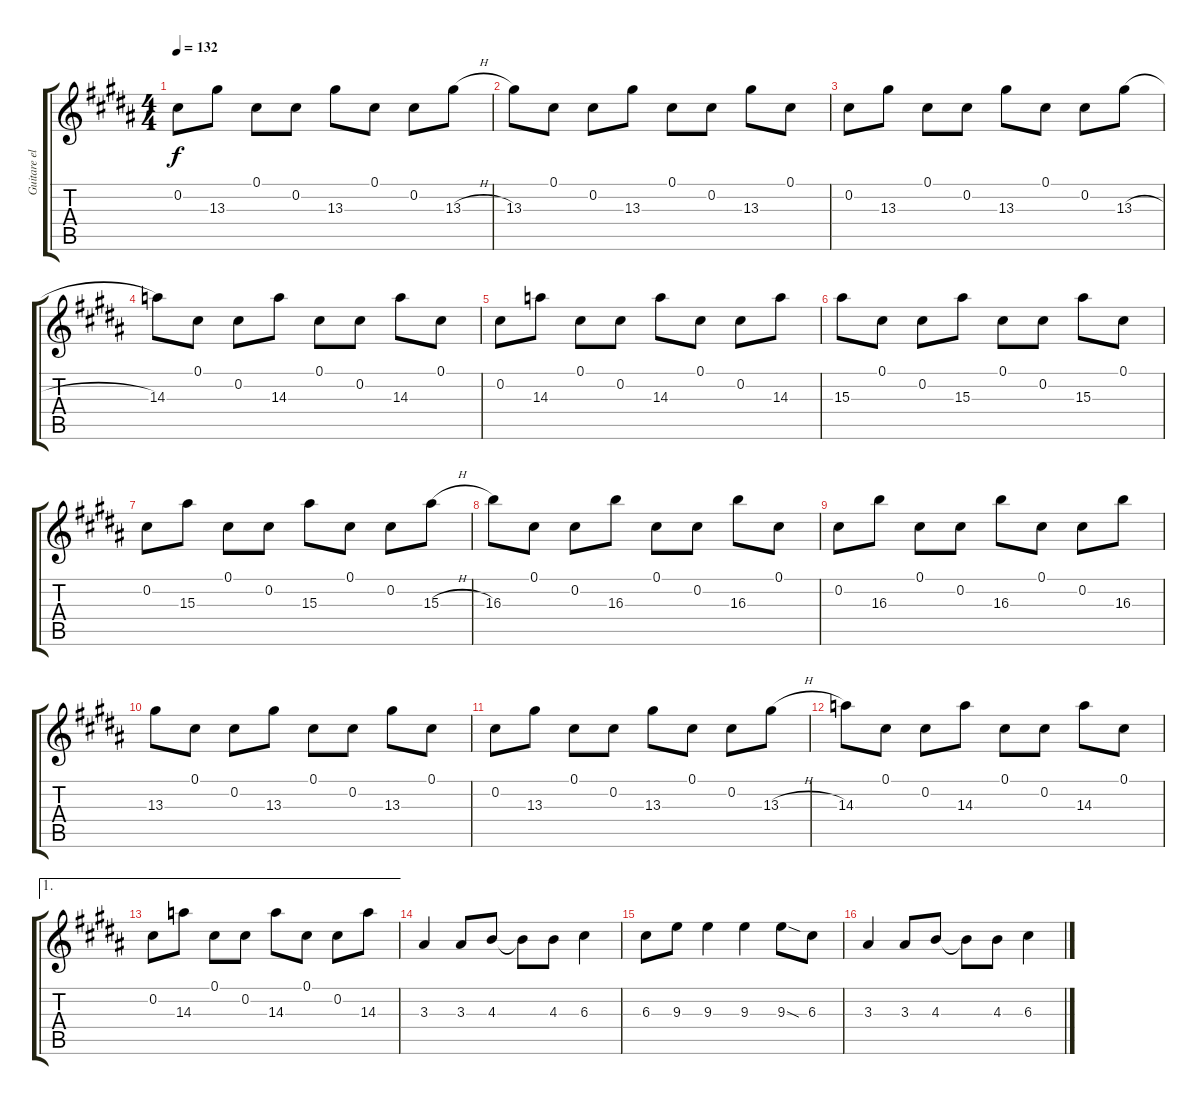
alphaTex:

\track ("Guitare elec. (Jon Buckland)" "Guitare el") {instrument overdrivenguitar}
\staff {score tabs}
\tuning (Db4 Db4 G3 D3 A2 E2) {hide}
\ts (4 4)
\tempo 132
\clef g2
\ks b
0.2.8{dy f} 13.3.8 0.1.8 0.2.8 13.3.8 0.1.8 0.2.8 13.3{h}.8 |
13.3.8 0.1.8 0.2.8 13.3.8 0.1.8 0.2.8 13.3.8 0.1.8 |
0.2.8 13.3.8 0.1.8 0.2.8 13.3.8 0.1.8 0.2.8 13.3{h}.8 |
14.3.8 0.1.8 0.2.8 14.3.8 0.1.8 0.2.8 14.3.8 0.1.8 |
0.2.8 14.3.8 0.1.8 0.2.8 14.3.8 0.1.8 0.2.8 14.3.8 |
15.3.8 0.1.8 0.2.8 15.3.8 0.1.8 0.2.8 15.3.8 0.1.8 |
0.2.8 15.3.8 0.1.8 0.2.8 15.3.8 0.1.8 0.2.8 15.3{h}.8 |
16.3.8 0.1.8 0.2.8 16.3.8 0.1.8 0.2.8 16.3.8 0.1.8 |
0.2.8 16.3.8 0.1.8 0.2.8 16.3.8 0.1.8 0.2.8 16.3.8 |
13.3.8 0.1.8 0.2.8 13.3.8 0.1.8 0.2.8 13.3.8 0.1.8 |
0.2.8 13.3.8 0.1.8 0.2.8 13.3.8 0.1.8 0.2.8 13.3{h}.8 |
14.3.8 0.1.8 0.2.8 14.3.8 0.1.8 0.2.8 14.3.8 0.1.8 |
\ae 1
0.2.8 14.3.8 0.1.8 0.2.8 14.3.8 0.1.8 0.2.8 14.3.8 |
3.3.4 3.3.8 4.3.8 4.3{t}.8 4.3.8 6.3.4 |
6.3.8 9.3.8 9.3.4 9.3.4 9.3{sod}.8 6.3.8 |
3.3.4 3.3.8 4.3.8 4.3{t}.8 4.3.8 6.3.4
